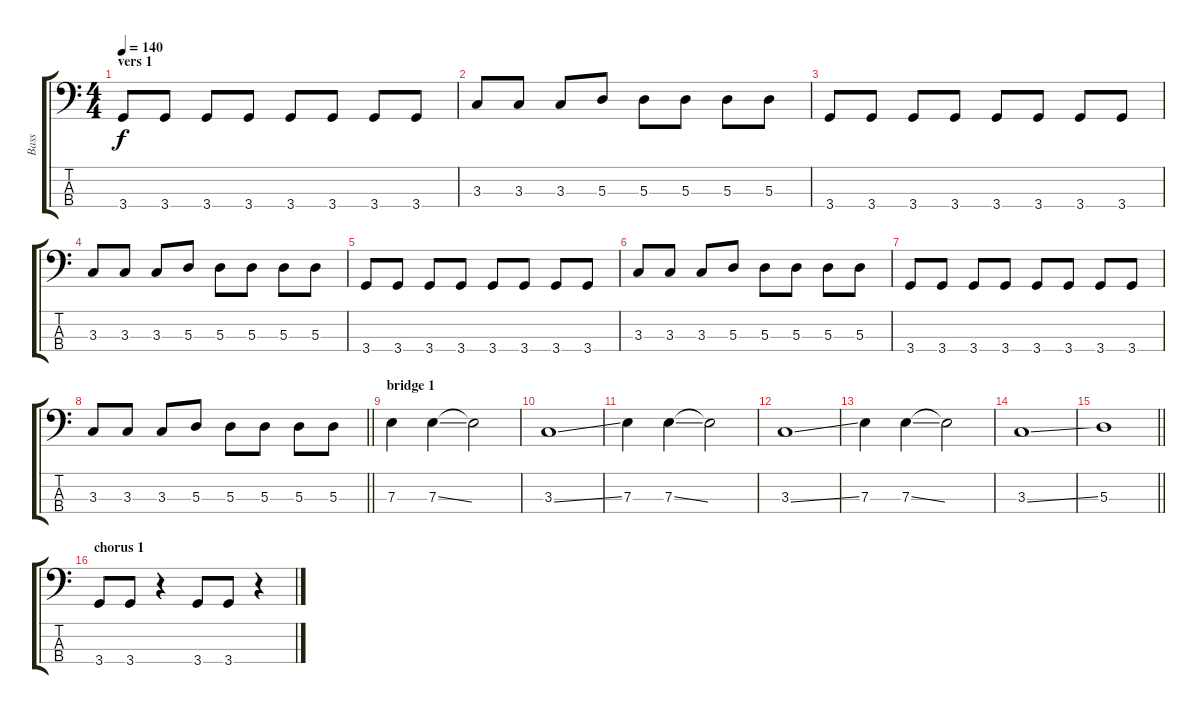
\track ("Bass" "Bass") {instrument electricbassfinger}
\staff {score tabs}
\tuning (G2 D2 A1 E1) {hide}
\ts (4 4)
\section ("" "vers 1")
\tempo 140
\clef f4
\ks c
3.4.8{dy f} 3.4.8 3.4.8 3.4.8 3.4.8 3.4.8 3.4.8 3.4.8 |
3.3.8 3.3.8 3.3.8 5.3.8 5.3.8 5.3.8 5.3.8 5.3.8 |
3.4.8 3.4.8 3.4.8 3.4.8 3.4.8 3.4.8 3.4.8 3.4.8 |
3.3.8 3.3.8 3.3.8 5.3.8 5.3.8 5.3.8 5.3.8 5.3.8 |
3.4.8 3.4.8 3.4.8 3.4.8 3.4.8 3.4.8 3.4.8 3.4.8 |
3.3.8 3.3.8 3.3.8 5.3.8 5.3.8 5.3.8 5.3.8 5.3.8 |
3.4.8 3.4.8 3.4.8 3.4.8 3.4.8 3.4.8 3.4.8 3.4.8 |
\barLineRight lightlight
3.3.8 3.3.8 3.3.8 5.3.8 5.3.8 5.3.8 5.3.8 5.3.8 |
\section ("" "bridge 1")
7.3.4 7.3{ss}.4 7.3{t}.2 |
3.3{ss}.1 |
7.3.4 7.3{ss}.4 7.3{t}.2 |
3.3{ss}.1 |
7.3.4 7.3{ss}.4 7.3{t}.2 |
3.3{ss}.1 |
\barLineRight lightlight
5.3.1 |
\section ("" "chorus 1")
3.4.8 3.4.8 r.4 3.4.8 3.4.8 r.4
